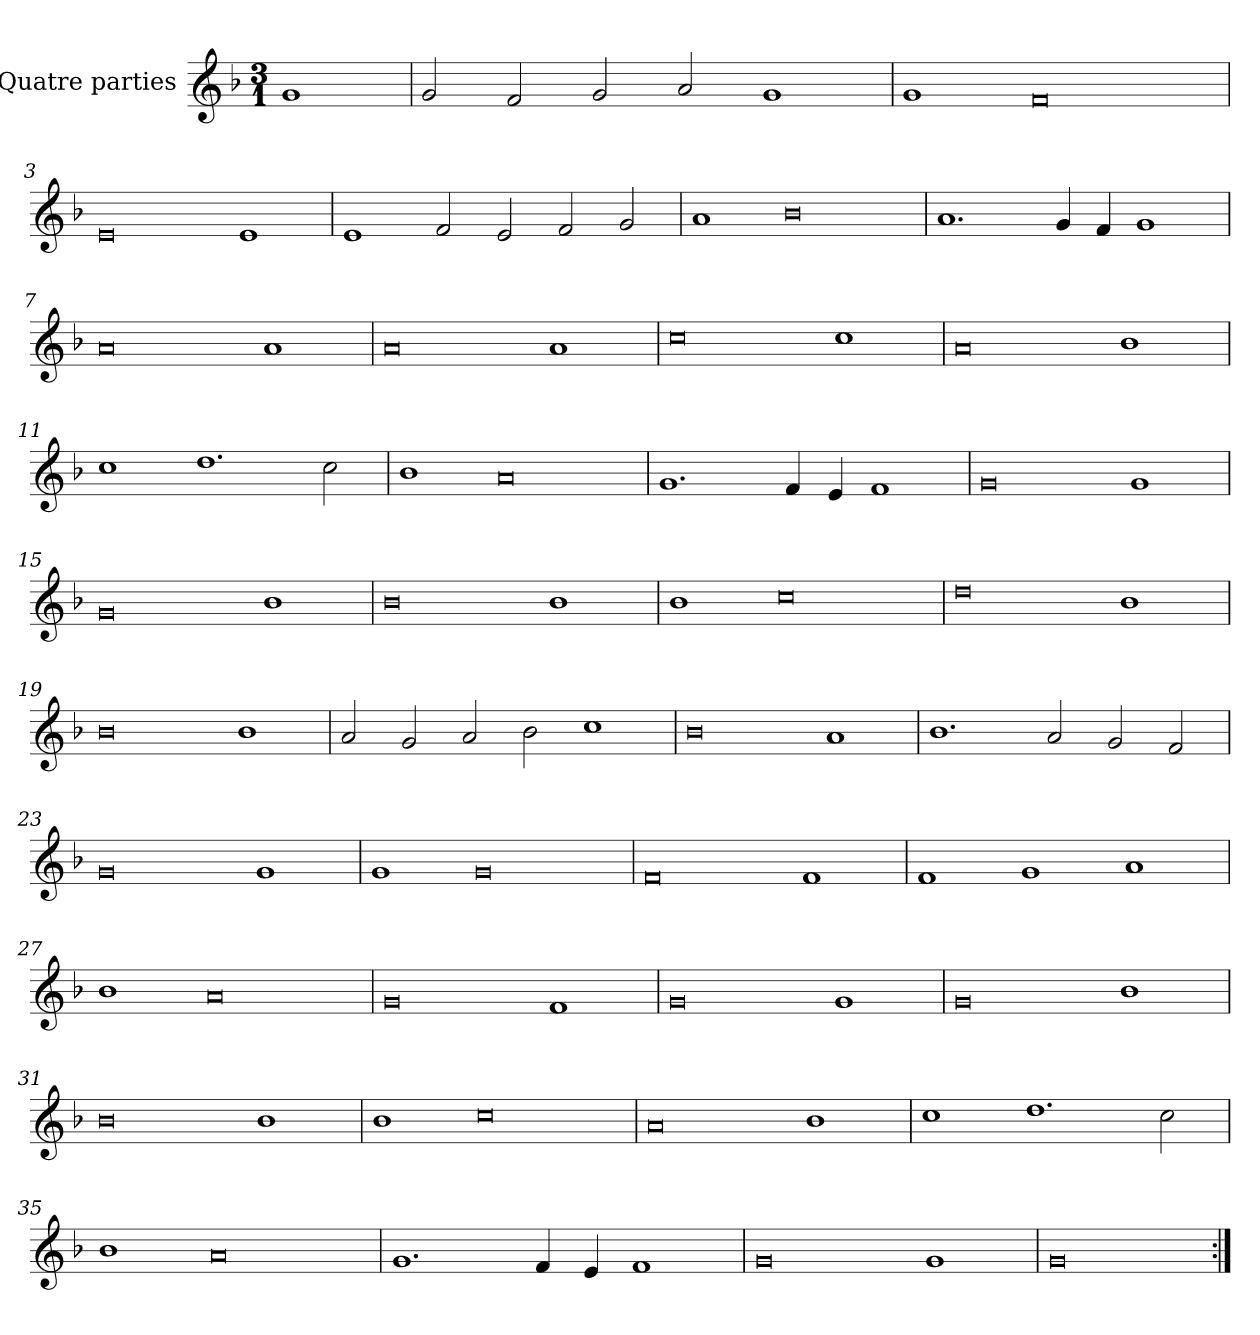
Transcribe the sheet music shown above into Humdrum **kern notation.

**kern
*part1
*staff1
*I"Quatre parties
*clefG2
*k[b-]
*M3/1
*MM360
=
1g
=1
2g/
2f/
2g/
2a/
1g
=2
1g
0f
=3
0e
1e
=4
1e
2f/
2e/
2f/
2g/
=5
1a
0b-
=6
1.a
4g/
4f/
1g
=7
0a
1a
=8
0a
1a
=9
0cc
1cc
=10
0a
1b-
=11
1cc
1.dd
2cc\
=12
1b-
0a
=13
1.g
4f/
4e/
1f
=14
0g
1g
=15
0g
1b-
=16
0b-
1b-
=17
1b-
0cc
=18
0dd
1b-
=19
0b-
1b-
=20
2a/
2g/
2a/
2b-\
1cc
=21
0b-
1a
=22
1.b-
2a/
2g/
2f/
=23
0g
1g
=24
1g
0g
=25
0f
1f
=26
1f
1g
1a
=27
1b-
0a
=28
0g
1f
=29
0g
1g
=30
0g
1b-
=31
0b-
1b-
=32
1b-
0cc
=33
0a
1b-
=34
1cc
1.dd
2cc\
=35
1b-
0a
=36
1.g
4f/
4e/
1f
=37
0g
1g
=38
0g
=:|!
*-
